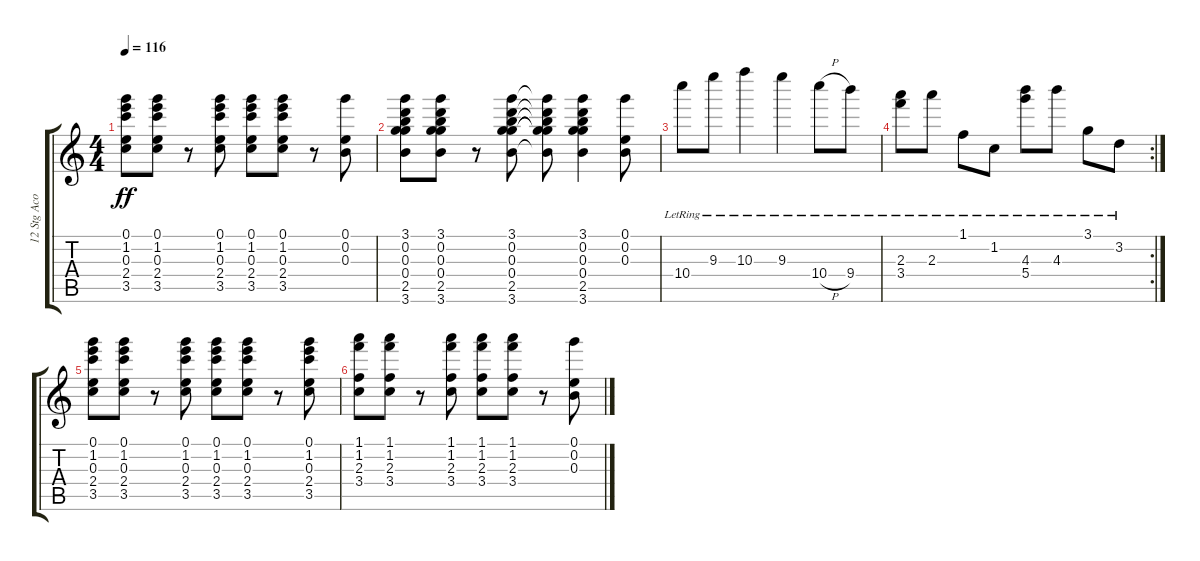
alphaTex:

\track ("12 Stg Acoustic Gtr." "12 Stg Aco") {instrument acousticguitarsteel}
\staff {score tabs}
\tuning (E4 B3 G5 D5 A4 E4) {hide}
\ts (4 4)
\tempo 116
\clef g2
\ks c
(0.1 1.2 0.3 2.4 3.5).8{dy ff} (0.1 1.2 0.3 2.4 3.5).8 r.8 (0.1 1.2 0.3 2.4 3.5).8 (0.1 1.2 0.3 2.4 3.5).8 (0.1 1.2 0.3 2.4 3.5).8 r.8 (0.1 0.2 0.3).8 |
(3.1 0.2 0.3 0.4 2.5 3.6).8 (3.1 0.2 0.3 0.4 2.5 3.6).8 r.8 (3.1 0.2 0.3 0.4 2.5 3.6).8 (3.1{t} 0.2{t} 0.3{t} 0.4{t} 2.5{t} 3.6{t}).8 (3.1 0.2 0.3 0.4 2.5 3.6).4 (0.1 0.2 0.3).8 |
10.4{lr}.8 9.3{lr}.8 10.3{lr}.4 9.3{lr}.4 10.4{h lr}.8 9.4{lr}.8 |
\rc 2
(2.3{lr} 3.4{lr}).8 2.3{lr}.8 1.1{lr}.8 1.2{lr}.8 (4.3{lr} 5.4{lr}).8 4.3{lr}.8 3.1{lr}.8 3.2{lr}.8 |
(0.1 1.2 0.3 2.4 3.5).8 (0.1 1.2 0.3 2.4 3.5).8 r.8 (0.1 1.2 0.3 2.4 3.5).8 (0.1 1.2 0.3 2.4 3.5).8 (0.1 1.2 0.3 2.4 3.5).8 r.8 (0.1 1.2 0.3 2.4 3.5).8 |
(1.1 1.2 2.3 3.4).8 (1.1 1.2 2.3 3.4).8 r.8 (1.1 1.2 2.3 3.4).8 (1.1 1.2 2.3 3.4).8 (1.1 1.2 2.3 3.4).8 r.8 (0.1 0.2 0.3).8
